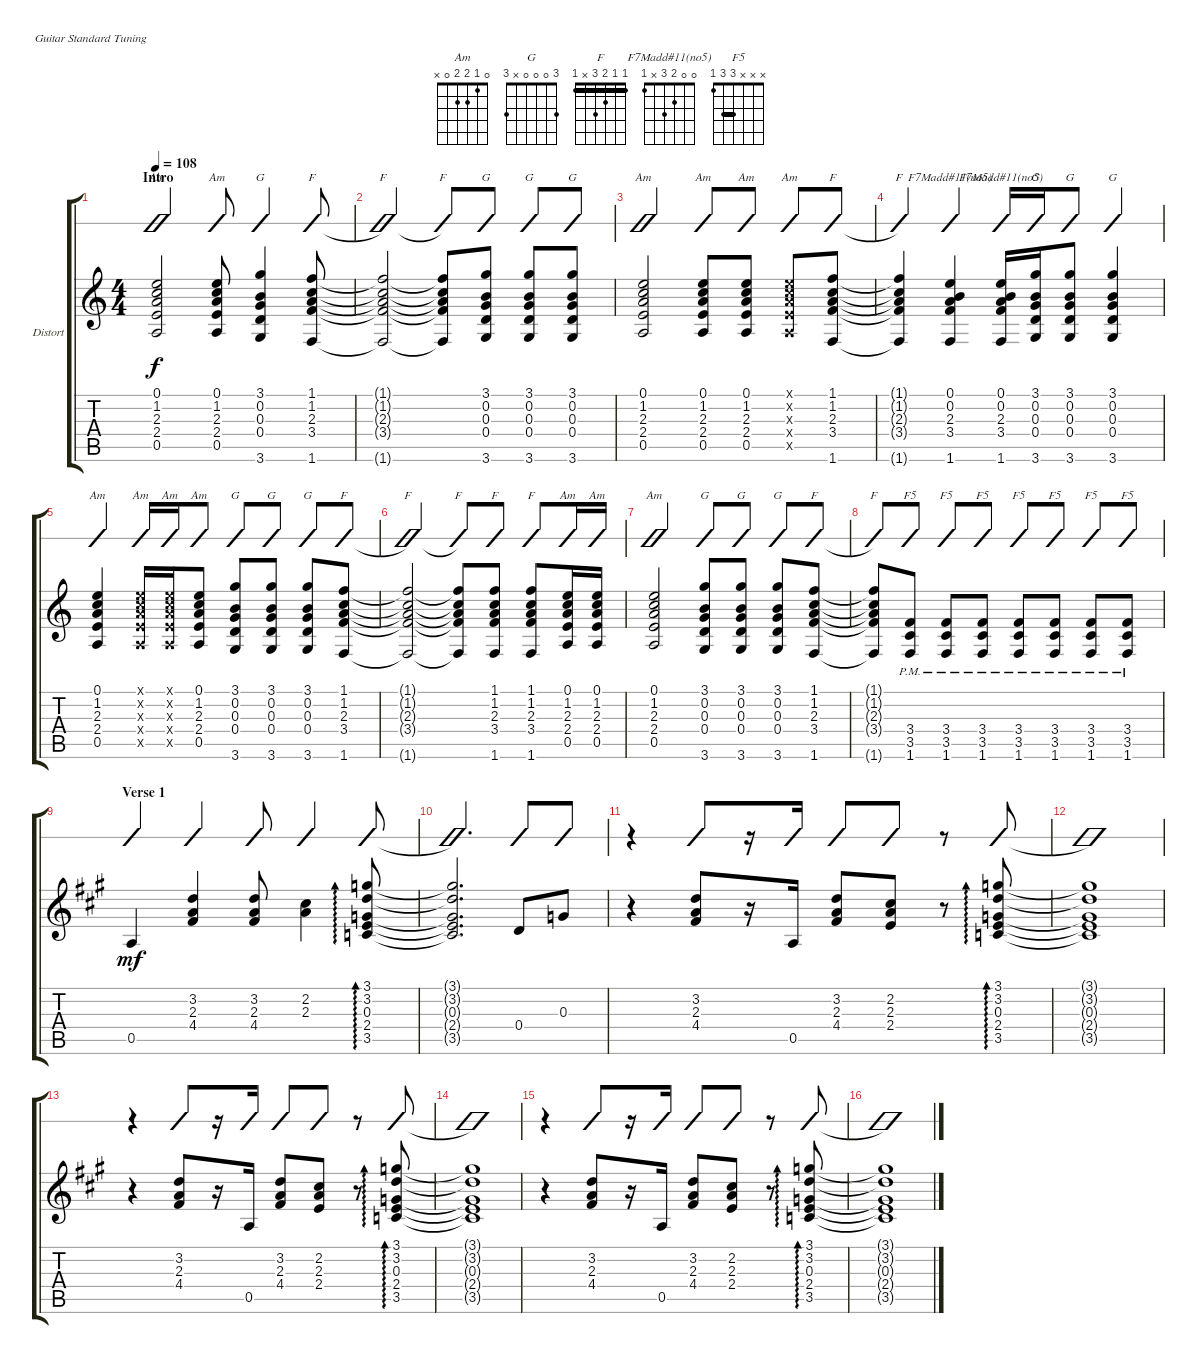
\defaultSystemsLayout 4
\bracketExtendMode groupsimilarinstruments
\firstSystemTrackNameOrientation horizontal
\otherSystemsTrackNameOrientation horizontal
\track ("Distort (GTR1)" "Distort") {instrument overdrivenguitar}
\staff {score tabs slash}
\tuning (E4 B3 G3 D3 A2 E2)
\chord ("Am" 0 1 2 2 0 x)
\chord ("G" 3 0 0 0 x 3)
\chord ("F" 1 1 2 3 x 1) {barre (1 1)}
\chord ("F7Madd#11(no5)" 0 0 2 3 x 1)
\chord ("F5" x x x 3 3 1) {barre 3}
\ts (4 4)
\section ("" "Intro")
\tempo 108
\clef g2
\ks c
(0.5 2.4 2.3 1.2 0.1).2{ch "Am" dy f instrument overdrivenguitar} (0.5 2.4 2.3 1.2 0.1).8{ch "Am"} (3.6 0.4 0.3 0.2 3.1).4{ch "G"} (1.6 3.4 2.3 1.2 1.1).8{ch "F"} |
(1.6{t} 3.4{t} 2.3{t} 1.2{t} 1.1{t}).2{ch "F"} (1.6{t} 3.4{t} 2.3{t} 1.2{t} 1.1{t}).8{ch "F"} (3.6 0.4 0.3 0.2 3.1).8{ch "G"} (3.6 0.4 0.3 0.2 3.1).8{ch "G"} (3.6 0.4 0.3 0.2 3.1).8{ch "G"} |
(0.5 2.4 2.3 1.2 0.1).2{ch "Am"} (0.5 2.4 2.3 1.2 0.1).8{ch "Am"} (0.5 2.4 2.3 1.2 0.1).8{ch "Am"} (0.5{x} 2.4{x} 2.3{x} 1.2{x} 0.1{x}).8{ch "Am"} (1.6 3.4 2.3 1.2 1.1).8{ch "F"} |
(1.6{t} 3.4{t} 2.3{t} 1.2{t} 1.1{t}).4{ch "F"} (1.6 3.4 2.3 0.2 0.1).4{ch "F7Madd#11(no5)"} (1.6 3.4 2.3 0.2 0.1).16{ch "F7Madd#11(no5)"} (3.6 0.4 0.3 0.2 3.1).16{ch "G"} (3.6 0.4 0.3 0.2 3.1).8{ch "G"} (3.6 0.4 0.3 0.2 3.1).4{ch "G"} |
(0.5 2.4 2.3 1.2 0.1).4{ch "Am"} (0.5{x} 2.4{x} 2.3{x} 1.2{x} 0.1{x}).16{ch "Am"} (0.5{x} 2.4{x} 2.3{x} 1.2{x} 0.1{x}).16{ch "Am"} (0.5 2.4 2.3 1.2 0.1).8{ch "Am"} (3.6 0.4 0.3 0.2 3.1).8{ch "G"} (3.6 0.4 0.3 0.2 3.1).8{ch "G"} (3.6 0.4 0.3 0.2 3.1).8{ch "G"} (1.6 3.4 2.3 1.2 1.1).8{ch "F"} |
(1.6{t} 3.4{t} 2.3{t} 1.2{t} 1.1{t}).2{ch "F"} (1.6{t} 3.4{t} 2.3{t} 1.2{t} 1.1{t}).8{ch "F"} (1.6 3.4 2.3 1.2 1.1).8{ch "F"} (1.6 3.4 2.3 1.2 1.1).8{ch "F"} (0.5 2.4 2.3 1.2 0.1).16{ch "Am"} (0.5 2.4 2.3 1.2 0.1).16{ch "Am"} |
(0.5 2.4 2.3 1.2 0.1).2{ch "Am"} (3.6 0.4 0.3 0.2 3.1).8{ch "G"} (3.6 0.4 0.3 0.2 3.1).8{ch "G"} (3.6 0.4 0.3 0.2 3.1).8{ch "G"} (1.6 3.4 2.3 1.2 1.1).8{ch "F"} |
(1.6{t} 3.4{t} 2.3{t} 1.2{t} 1.1{t}).8{ch "F"} (1.6{pm} 3.5{pm} 3.4{pm}).8{ch "F5"} (1.6{pm} 3.5{pm} 3.4{pm}).8{ch "F5"} (1.6{pm} 3.5{pm} 3.4{pm}).8{ch "F5"} (1.6{pm} 3.5{pm} 3.4{pm}).8{ch "F5"} (1.6{pm} 3.5{pm} 3.4{pm}).8{ch "F5"} (1.6{pm} 3.5{pm} 3.4{pm}).8{ch "F5"} (1.6{pm} 3.5{pm} 3.4{pm}).8{ch "F5"} |
\section ("" "Verse 1")
\ks a
0.5.4{dy mf} (4.4 2.3 3.2).4 (3.2 2.3 4.4).8 (2.3 2.2).4 (3.1 3.2 0.3 2.4 3.5).8{ad 0} |
(3.5{t} 2.4{t} 0.3{t} 3.2{t} 3.1{t}).2{d} 0.4.8 0.3.8 |
r.4 (3.2 2.3 4.4).8 r.16 0.5.16 (4.4 2.3 3.2).8 (2.2 2.3 2.4).8 r.8 (3.1 3.2 0.3 2.4 3.5).8{ad 0} |
(3.5{t} 2.4{t} 0.3{t} 3.2{t} 3.1{t}).1 |
r.4 (3.2 2.3 4.4).8 r.16 0.5.16 (4.4 2.3 3.2).8 (2.2 2.3 2.4).8 r.8 (3.1 3.2 0.3 2.4 3.5).8{ad 0} |
(3.5{t} 2.4{t} 0.3{t} 3.2{t} 3.1{t}).1 |
r.4 (3.2 2.3 4.4).8 r.16 0.5.16 (4.4 2.3 3.2).8 (2.2 2.3 2.4).8 r.8 (3.1 3.2 0.3 2.4 3.5).8{ad 0} |
(3.5{t} 2.4{t} 0.3{t} 3.2{t} 3.1{t}).1
